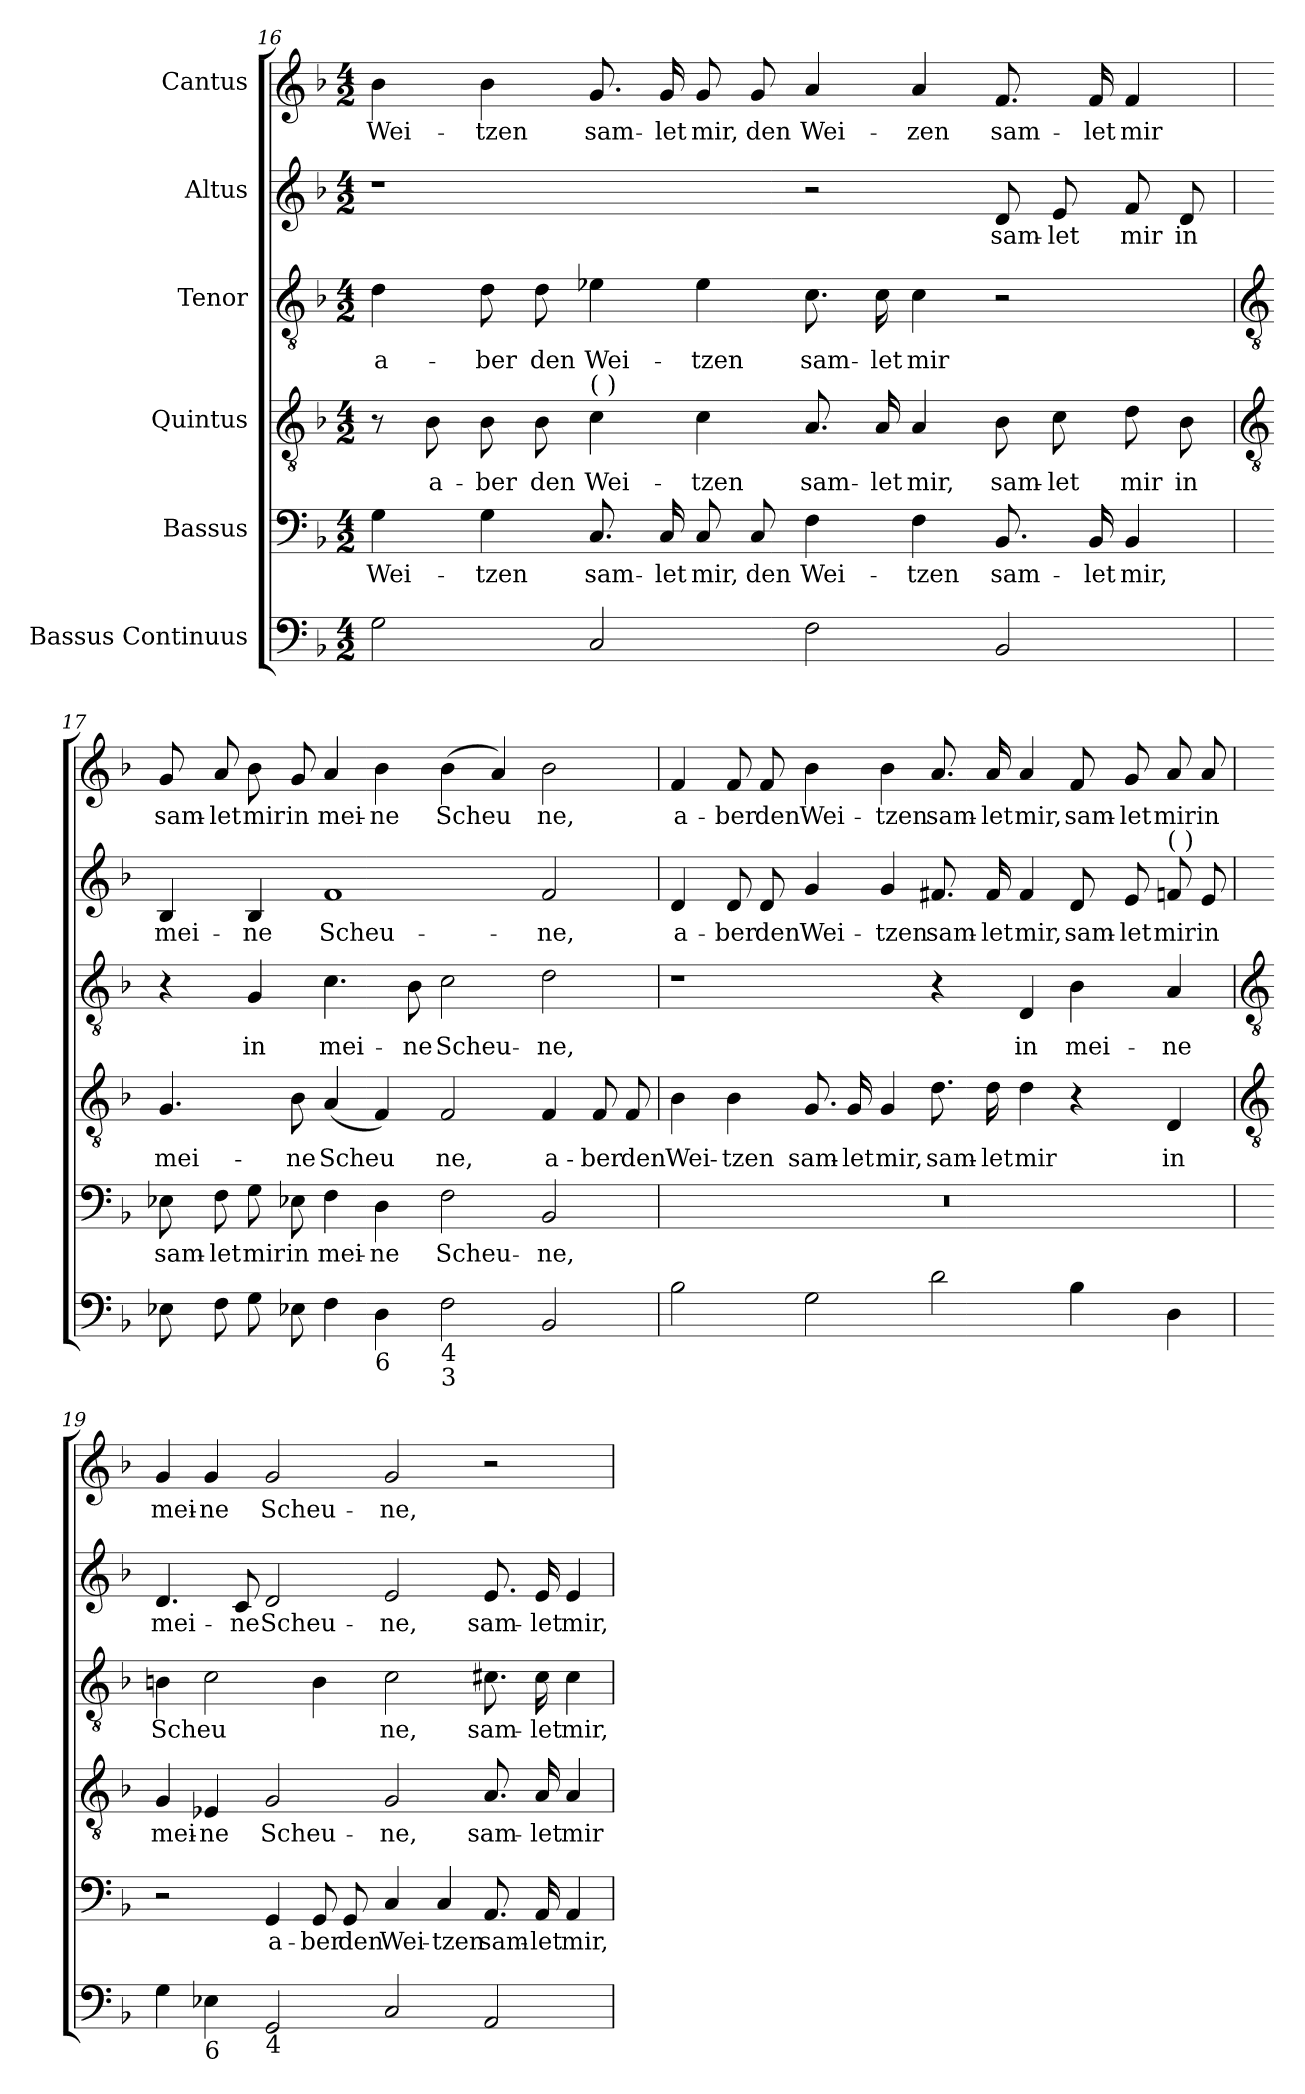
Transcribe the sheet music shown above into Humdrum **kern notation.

**kern	**kern	**text	**kern	**text	**kern	**text	**kern	**text	**kern	**text
*part6	*part5	*part5	*part4	*part4	*part3	*part3	*part2	*part2	*part1	*part1
*staff6	*staff5	*staff5	*staff4	*staff4	*staff3	*staff3	*staff2	*staff2	*staff1	*staff1
*I"Bassus Continuus	*I"Bassus	*	*I"Quintus	*	*I"Tenor	*	*I"Altus	*	*I"Cantus	*
*clefF4	*clefF4	*	*clefGv2	*	*clefGv2	*	*clefG2	*	*clefG2	*
*k[b-]	*k[b-]	*	*k[b-]	*	*k[b-]	*	*k[b-]	*	*k[b-]	*
*F:	*F:	*	*F:	*	*F:	*	*F:	*	*F:	*
*M4/2	*M4/2	*	*M4/2	*	*M4/2	*	*M4/2	*	*M4/2	*
=16	=16	=16	=16	=16	=16	=16	=16	=16	=16	=16
!	!	!LO:LY:b	!	!	!	!LO:LY:b	!	!	!	!LO:LY:b
2G	4G	Wei-	8r	.	4d	a-	1r	.	4b-	Wei-
!	!	!	!	!LO:LY:b	!	!	!	!	!	!
.	.	.	8B-	a-	.	.	.	.	.	.
!	!	!LO:LY:b	!	!LO:LY:b	!	!LO:LY:b	!	!	!	!LO:LY:b
.	4G	-tzen	8B-	-ber	8d	-ber	.	.	4b-	-tzen
!	!	!	!	!LO:LY:b	!	!LO:LY:b	!	!	!	!
.	.	.	8B-	den	8d	den	.	.	.	.
!	!	!	!LO:TX:a:t=(  )	!	!	!	!	!	!	!
!	!	!LO:LY:b	!	!LO:LY:b	!	!LO:LY:b	!	!	!	!LO:LY:b
2C	8.C	sam-	4c	Wei-	4e-X	Wei-	.	.	8.g	sam-
!	!	!LO:LY:b	!	!	!	!	!	!	!	!LO:LY:b
.	16C	-let	.	.	.	.	.	.	16g	-let
!	!	!LO:LY:b	!	!LO:LY:b	!	!LO:LY:b	!	!	!	!LO:LY:b
.	8C	mir,	4c	-tzen	4e-	-tzen	.	.	8g	mir,
!	!	!LO:LY:b	!	!	!	!	!	!	!	!LO:LY:b
.	8C	den	.	.	.	.	.	.	8g	den
!	!	!LO:LY:b	!	!LO:LY:b	!	!LO:LY:b	!	!	!	!LO:LY:b
2F	4F	Wei-	8.A	sam-	8.c	sam-	2r	.	4a	Wei-
!	!	!	!	!LO:LY:b	!	!LO:LY:b	!	!	!	!
.	.	.	16A	-let	16c	-let	.	.	.	.
!	!	!LO:LY:b	!	!LO:LY:b	!	!LO:LY:b	!	!	!	!LO:LY:b
.	4F	-tzen	4A	mir,	4c	mir	.	.	4a	-zen
!	!	!LO:LY:b	!	!LO:LY:b	!	!	!	!LO:LY:b	!	!LO:LY:b
2BB-	8.BB-	sam-	8B-	sam-	2r	.	8d	sam-	8.f	sam-
!	!	!	!	!LO:LY:b	!	!	!	!LO:LY:b	!	!
.	.	.	8c	-let	.	.	8e	-let	.	.
!	!	!LO:LY:b	!	!	!	!	!	!	!	!LO:LY:b
.	16BB-	-let	.	.	.	.	.	.	16f	-let
!	!	!LO:LY:b	!	!LO:LY:b	!	!	!	!LO:LY:b	!	!LO:LY:b
.	4BB-	mir,	8d	mir	.	.	8f	mir	4f	mir
!	!	!	!	!LO:LY:b	!	!	!	!LO:LY:b	!	!
.	.	.	8B-	in	.	.	8d	in	.	.
!!LO:LB:g=z
=17	=17	=17	=17	=17	=17	=17	=17	=17	=17	=17
*	*	*	*clefGv2	*	*clefGv2	*	*	*	*	*
!	!	!LO:LY:b	!	!LO:LY:b	!	!	!	!LO:LY:b	!	!LO:LY:b
8E-X	8E-X	sam-	4.G	mei-	4r	.	4B-	mei-	8g	sam-
!	!	!LO:LY:b	!	!	!	!	!	!	!	!LO:LY:b
8F	8F	-let	.	.	.	.	.	.	8a	-let
!	!	!LO:LY:b	!	!	!	!LO:LY:b	!	!LO:LY:b	!	!LO:LY:b
8G	8G	mir	.	.	4G	in	4B-	-ne	8b-	mir
!	!	!LO:LY:b	!	!LO:LY:b	!	!	!	!	!	!LO:LY:b
8E-X	8E-X	in	8B-	-ne	.	.	.	.	8g	in
!	!	!LO:LY:b	!	!LO:LY:b	!	!LO:LY:b	!	!LO:LY:b	!	!LO:LY:b
4F	4F	mei-	(<4A	Scheu	4.c	mei-	1f	Scheu-	4a	mei-
!LO:TX:b:t=6	!	!	!	!	!	!	!	!	!	!
!	!	!LO:LY:b	!	!	!	!	!	!	!	!LO:LY:b
4D	4D	-ne	4F)	.	.	.	.	.	4b-	-ne
!	!	!	!	!	!	!LO:LY:b	!	!	!	!
.	.	.	.	.	8B-	-ne	.	.	.	.
!LO:TX:b:t=4	!	!	!	!	!	!	!	!	!	!
!LO:TX:b:t=3	!	!	!	!	!	!	!	!	!	!
!	!	!LO:LY:b	!	!LO:LY:b	!	!LO:LY:b	!	!	!	!LO:LY:b
2F	2F	Scheu-	2F	ne,	2c	Scheu-	.	.	(>4b-	Scheu
.	.	.	.	.	.	.	.	.	4a)	.
!	!	!LO:LY:b	!	!LO:LY:b	!	!LO:LY:b	!	!LO:LY:b	!	!LO:LY:b
2BB-	2BB-	-ne,	4F	a-	2d	-ne,	2f	-ne,	2b-	ne,
!	!	!	!	!LO:LY:b	!	!	!	!	!	!
.	.	.	8F	-ber	.	.	.	.	.	.
!	!	!	!	!LO:LY:b	!	!	!	!	!	!
.	.	.	8F	den	.	.	.	.	.	.
=18	=18	=18	=18	=18	=18	=18	=18	=18	=18	=18
!	!	!	!	!LO:LY:b	!	!	!	!LO:LY:b	!	!LO:LY:b
2B-	0r	.	4B-	Wei-	1r	.	4d	a-	4f	a-
!	!	!	!	!LO:LY:b	!	!	!	!LO:LY:b	!	!LO:LY:b
.	.	.	4B-	-tzen	.	.	8d	-ber	8f	-ber
!	!	!	!	!	!	!	!	!LO:LY:b	!	!LO:LY:b
.	.	.	.	.	.	.	8d	den	8f	den
!	!	!	!	!LO:LY:b	!	!	!	!LO:LY:b	!	!LO:LY:b
2G	.	.	8.G	sam-	.	.	4g	Wei-	4b-	Wei-
!	!	!	!	!LO:LY:b	!	!	!	!	!	!
.	.	.	16G	-let	.	.	.	.	.	.
!	!	!	!	!LO:LY:b	!	!	!	!LO:LY:b	!	!LO:LY:b
.	.	.	4G	mir,	.	.	4g	-tzen	4b-	-tzen
!	!	!	!	!LO:LY:b	!	!	!	!LO:LY:b	!	!LO:LY:b
2d	.	.	8.d	sam-	4r	.	8.f#X	sam-	8.a	sam-
!	!	!	!	!LO:LY:b	!	!	!	!LO:LY:b	!	!LO:LY:b
.	.	.	16d	-let	.	.	16f#	-let	16a	-let
!	!	!	!	!LO:LY:b	!	!LO:LY:b	!	!LO:LY:b	!	!LO:LY:b
.	.	.	4d	mir	4D	in	4f#	mir,	4a	mir,
!	!	!	!	!	!	!LO:LY:b	!	!LO:LY:b	!	!LO:LY:b
4B-	.	.	4r	.	4B-	mei-	8d	sam-	8f	sam-
!	!	!	!	!	!	!	!	!LO:LY:b	!	!LO:LY:b
.	.	.	.	.	.	.	8e	-let	8g	-let
!	!	!	!	!	!	!	!LO:TX:a:t=(  )	!	!	!
!	!	!	!	!LO:LY:b	!	!LO:LY:b	!	!LO:LY:b	!	!LO:LY:b
4D	.	.	4D	in	4A	-ne	8f	mir	8a	mir
!	!	!	!	!	!	!	!	!LO:LY:b	!	!LO:LY:b
.	.	.	.	.	.	.	8e	in	8a	in
!!LO:LB:g=z
=19	=19	=19	=19	=19	=19	=19	=19	=19	=19	=19
*	*	*	*clefGv2	*	*clefGv2	*	*	*	*	*
!	!	!	!	!LO:LY:b	!	!LO:LY:b	!	!LO:LY:b	!	!LO:LY:b
4G	2r	.	4G	mei-	4Bn	Scheu	4.d	mei-	4g	mei-
!LO:TX:b:t=6	!	!	!	!	!	!	!	!	!	!
!	!	!	!	!LO:LY:b	!	!	!	!	!	!LO:LY:b
4E-X	.	.	4E-X	-ne	2c	.	.	.	4g	-ne
!	!	!	!	!	!	!	!	!LO:LY:b	!	!
.	.	.	.	.	.	.	8c	-ne	.	.
!LO:TX:b:t=4	!	!	!	!	!	!	!	!	!	!
!	!	!LO:LY:b	!	!LO:LY:b	!	!	!	!LO:LY:b	!	!LO:LY:b
2GG	4GG	a-	2G	Scheu-	.	.	2d	Scheu-	2g	Scheu-
!	!	!LO:LY:b	!	!	!	!	!	!	!	!
.	8GG	-ber	.	.	4B	.	.	.	.	.
!	!	!LO:LY:b	!	!	!	!	!	!	!	!
.	8GG	den	.	.	.	.	.	.	.	.
!	!	!LO:LY:b	!	!LO:LY:b	!	!LO:LY:b	!	!LO:LY:b	!	!LO:LY:b
2C	4C	Wei-	2G	-ne,	2c	ne,	2e	-ne,	2g	-ne,
!	!	!LO:LY:b	!	!	!	!	!	!	!	!
.	4C	-tzen	.	.	.	.	.	.	.	.
!	!	!LO:LY:b	!	!LO:LY:b	!	!LO:LY:b	!	!LO:LY:b	!	!
2AA	8.AA	sam-	8.A	sam-	8.c#X	sam-	8.e	sam-	2r	.
!	!	!LO:LY:b	!	!LO:LY:b	!	!LO:LY:b	!	!LO:LY:b	!	!
.	16AA	-let	16A	-let	16c#	-let	16e	-let	.	.
!	!	!LO:LY:b	!	!LO:LY:b	!	!LO:LY:b	!	!LO:LY:b	!	!
.	4AA	mir,	4A	mir	4c#	mir,	4e	mir,	.	.
=	=	=	=	=	=	=	=	=	=	=
*-	*-	*-	*-	*-	*-	*-	*-	*-	*-	*-
